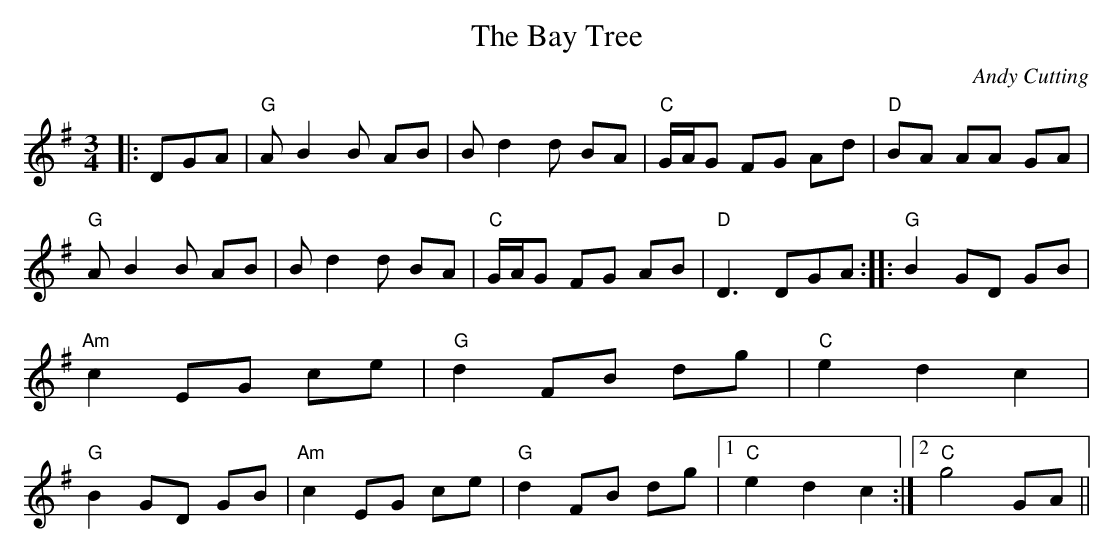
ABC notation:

X:1
T:Bay Tree, The
C:Andy Cutting
M:3/4
L:1/8
E:13
K:G
|:DGA|"G"A B2 B AB|B d2 d BA|"C"G/A/G FG Ad|"D"BA AA GA|\
"G"A B2 B AB|B d2 d BA|"C"G/A/G FG AB|"D"D3 DGA::\
"G"B2 GD GB|"Am"c2 EG ce|"G"d2 FB dg|"C"e2 d2 c2|\
"G"B2 GD GB|"Am"c2 EG ce|"G"d2 FB dg|1 "C"e2 d2 c2:|2 "C"g4 GA||**
